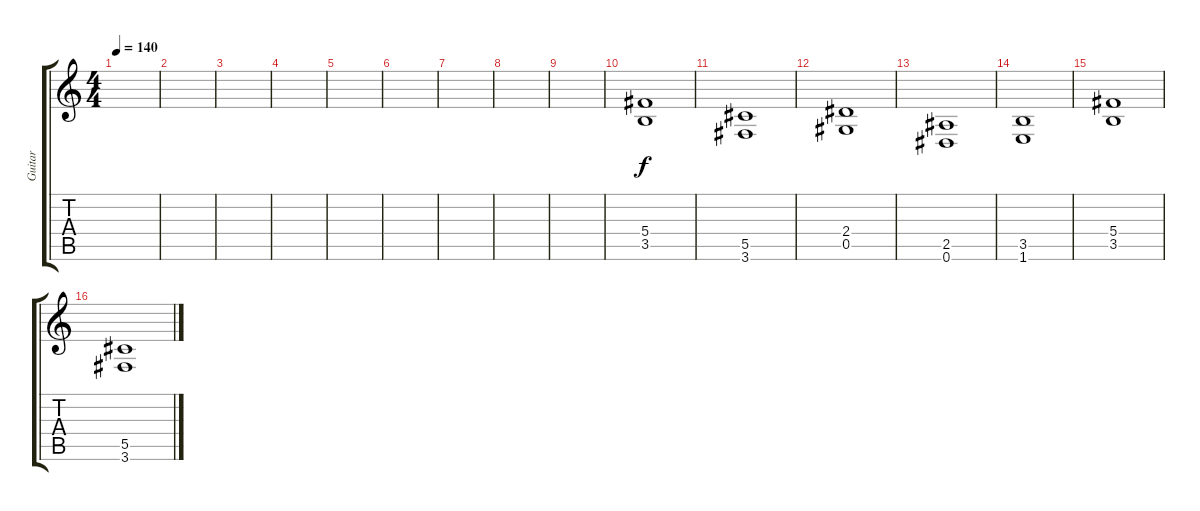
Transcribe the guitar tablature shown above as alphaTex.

\track ("Guitar" "Guitar") {instrument distortionguitar}
\staff {score tabs}
\tuning (Eb4 Bb3 Gb3 Db3 Ab2 Eb2) {hide}
\ts (4 4)
\tempo 140
\clef g2
\ks c
|
|
|
|
|
|
|
|
|
(5.4 3.5).1 |
(5.5 3.6).1 |
(2.4 0.5).1 |
(2.5 0.6).1 |
(3.5 1.6).1 |
(5.4 3.5).1 |
(5.5 3.6).1
